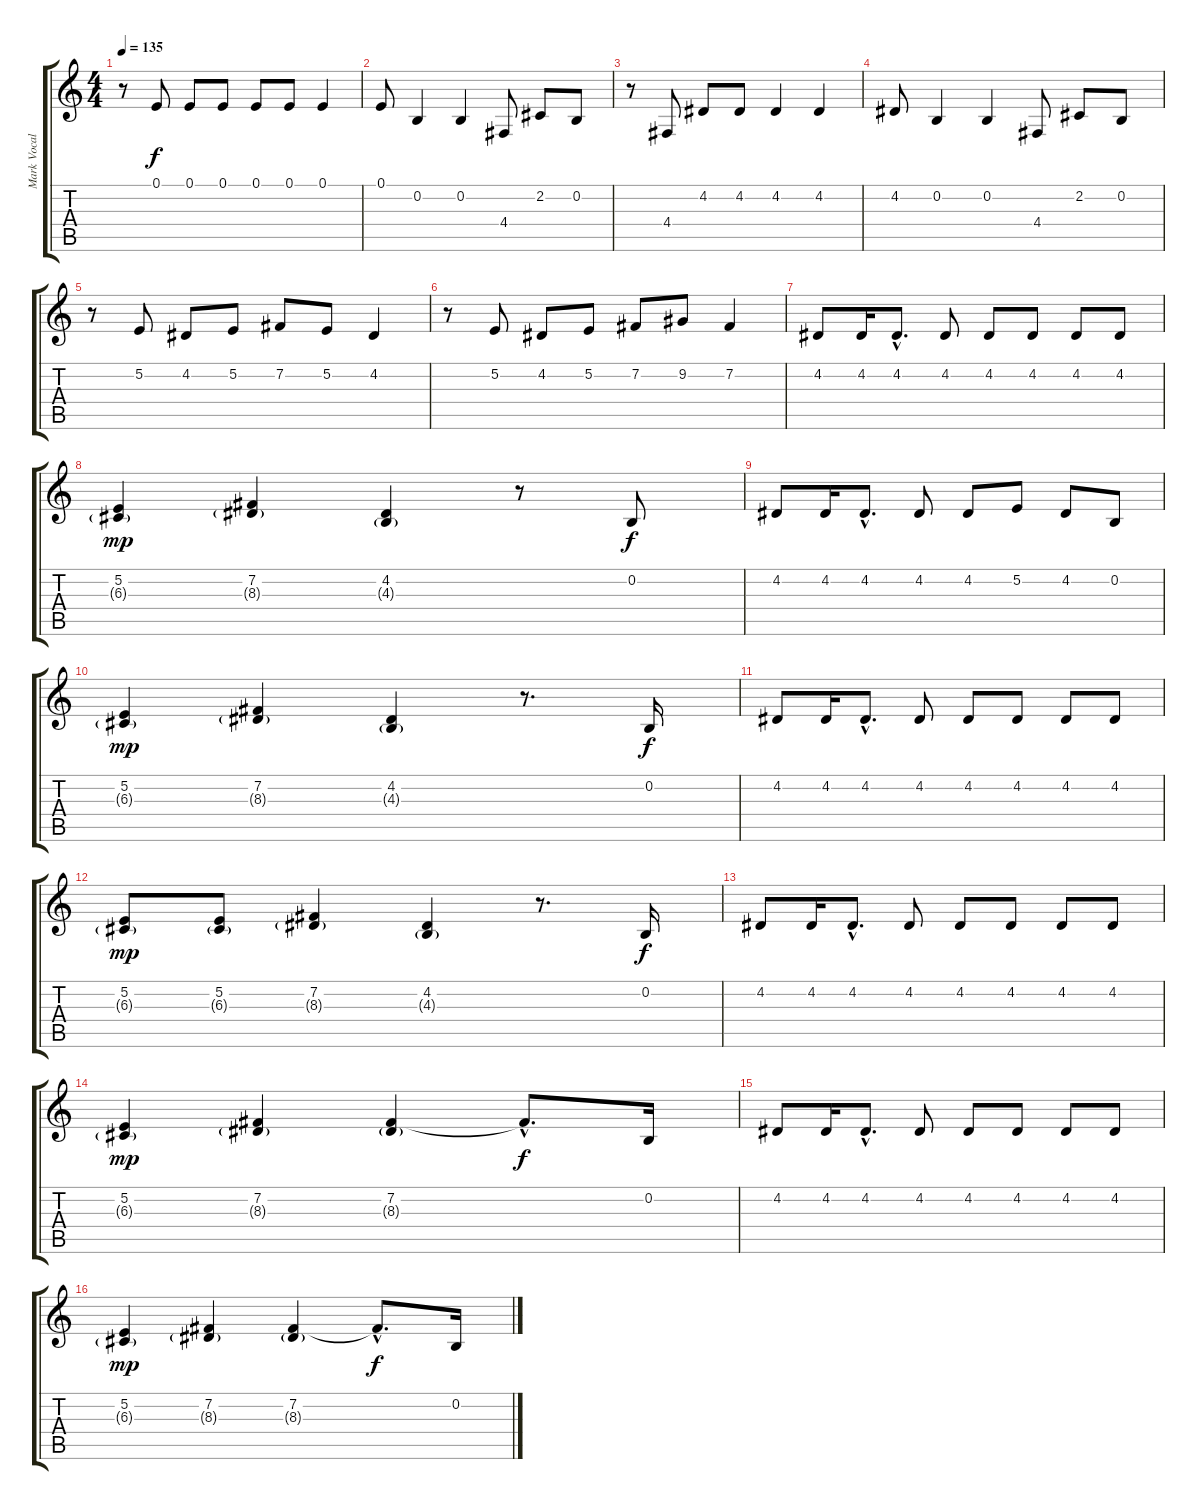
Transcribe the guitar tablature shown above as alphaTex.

\track ("Mark Vocals" "Mark Vocal") {instrument altosax}
\staff {score tabs}
\tuning (E4 B3 G3 D3 A2 E2) {hide}
\ts (4 4)
\tempo 135
\clef g2
\ks c
r.8{dy f} 0.1.8 0.1.8 0.1.8 0.1.8 0.1.8 0.1.4 |
0.1.8 0.2.4 0.2.4 4.4.8 2.2.8 0.2.8 |
r.8 4.4.8 4.2.8 4.2.8 4.2.4 4.2.4 |
4.2.8 0.2.4 0.2.4 4.4.8 2.2.8 0.2.8 |
r.8 5.2.8 4.2.8 5.2.8 7.2.8 5.2.8 4.2.4 |
r.8 5.2.8 4.2.8 5.2.8 7.2.8 9.2.8 7.2.4 |
4.2.8 4.2.16 4.2{hac}.8{d} 4.2.8 4.2.8 4.2.8 4.2.8 4.2.8 |
(5.2 6.3{g}).4{dy mp} (7.2 8.3{g}).4 (4.2 4.3{g}).4 r.8 0.2.8{dy f} |
4.2.8 4.2.16 4.2{hac}.8{d} 4.2.8 4.2.8 5.2.8 4.2.8 0.2.8 |
(5.2 6.3{g}).4{dy mp} (7.2 8.3{g}).4 (4.2 4.3{g}).4 r.8{d} 0.2.16{dy f} |
4.2.8 4.2.16 4.2{hac}.8{d} 4.2.8 4.2.8 4.2.8 4.2.8 4.2.8 |
(5.2 6.3{g}).8{dy mp} (5.2 6.3{g}).8 (7.2 8.3{g}).4 (4.2 4.3{g}).4 r.8{d} 0.2.16{dy f} |
4.2.8 4.2.16 4.2{hac}.8{d} 4.2.8 4.2.8 4.2.8 4.2.8 4.2.8 |
(5.2 6.3{g}).4{dy mp} (7.2 8.3{g}).4 (7.2 8.3{g}).4 7.2{hac t}.8{d dy f} 0.2.16 |
4.2.8 4.2.16 4.2{hac}.8{d} 4.2.8 4.2.8 4.2.8 4.2.8 4.2.8 |
(5.2 6.3{g}).4{dy mp} (7.2 8.3{g}).4 (7.2 8.3{g}).4 7.2{hac t}.8{d dy f} 0.2.16
